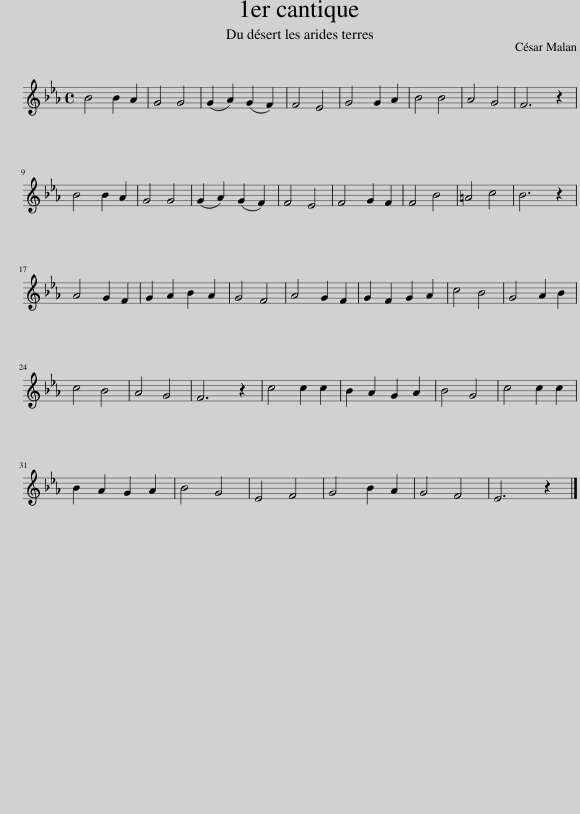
X:1
L:1/8
M:4/4
I:linebreak $
K:Eb
V:1 treble
V:1
 B4 B2 A2 | G4 G4 | (G2 A2) (G2 F2) | F4 E4 | G4 G2 A2 | %5
 B4 B4 | A4 G4 | F6 z2 |$ B4 B2 A2 | G4 G4 | %10
 (G2 A2) (G2 F2) | F4 E4 | F4 G2 F2 | F4 B4 | =A4 c4 | %15
 B6 z2 |$ A4 G2 F2 | G2 A2 B2 A2 | G4 F4 | A4 G2 F2 | %20
 G2 F2 G2 A2 | c4 B4 | G4 A2 B2 |$ c4 B4 | A4 G4 | %25
 F6 z2 | c4 c2 c2 | B2 A2 G2 A2 | B4 G4 | c4 c2 c2 |$ %30
 B2 A2 G2 A2 | B4 G4 | E4 F4 | G4 B2 A2 | G4 F4 | %35
 E6 z2 |] %36
